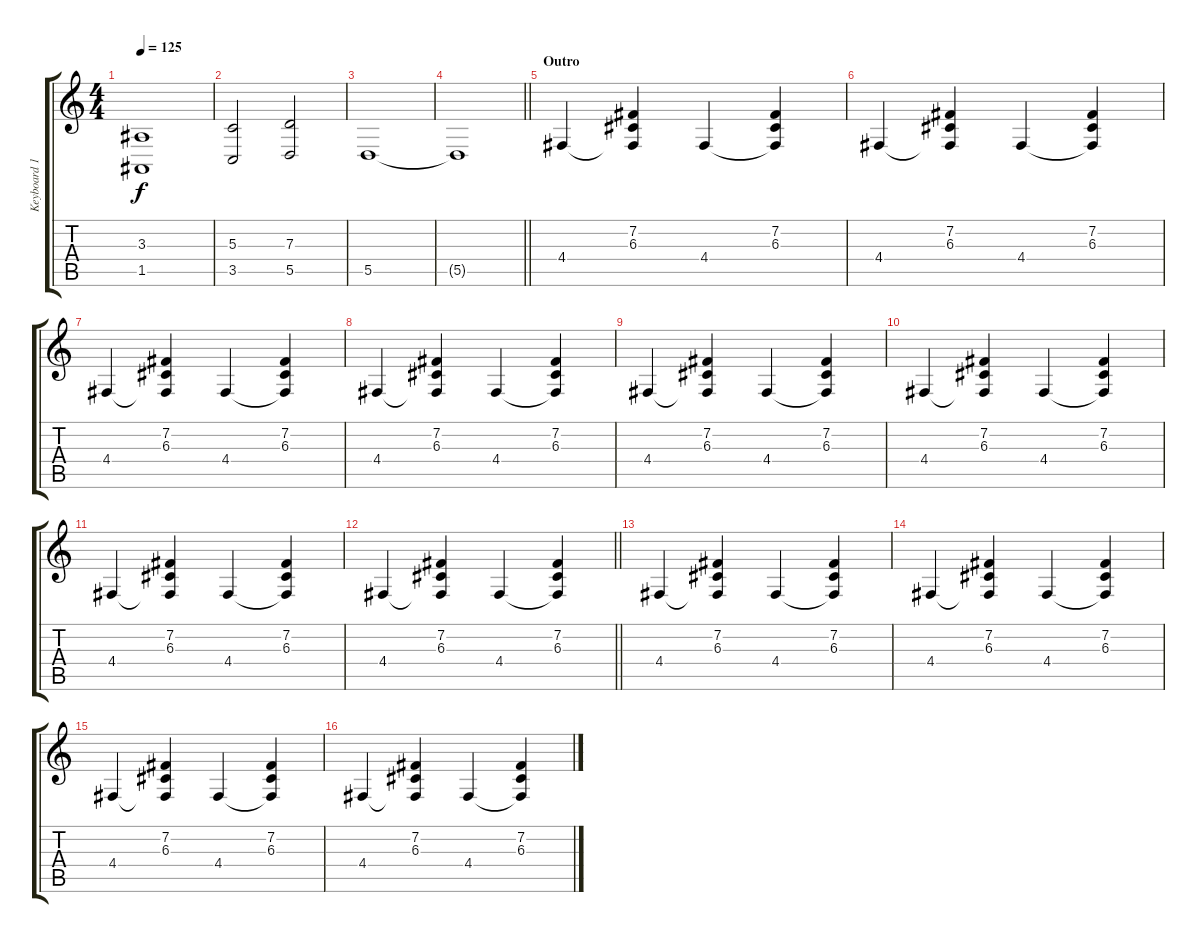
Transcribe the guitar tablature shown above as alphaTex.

\track ("Keyboard 1" "Keyboard 1") {instrument fx7echoes}
\staff {score tabs}
\tuning (E4 B3 G3 D3 A2 D2) {hide}
\ts (4 4)
\tempo 125
\clef g2
\ks c
(3.3 1.5).1{dy f} |
(5.3 3.5).2 (7.3 5.5).2 |
5.5.1 |
\barLineRight lightlight
5.5{t}.1 |
\section ("" "Outro")
4.4.4 (7.2 6.3 4.4{t}).4 4.4.4 (7.2 6.3 4.4{t}).4 |
4.4.4 (7.2 6.3 4.4{t}).4 4.4.4 (7.2 6.3 4.4{t}).4 |
4.4.4 (7.2 6.3 4.4{t}).4 4.4.4 (7.2 6.3 4.4{t}).4 |
4.4.4 (7.2 6.3 4.4{t}).4 4.4.4 (7.2 6.3 4.4{t}).4 |
4.4.4 (7.2 6.3 4.4{t}).4 4.4.4 (7.2 6.3 4.4{t}).4 |
4.4.4 (7.2 6.3 4.4{t}).4 4.4.4 (7.2 6.3 4.4{t}).4 |
4.4.4 (7.2 6.3 4.4{t}).4 4.4.4 (7.2 6.3 4.4{t}).4 |
\barLineRight lightlight
4.4.4 (7.2 6.3 4.4{t}).4 4.4.4 (7.2 6.3 4.4{t}).4 |
4.4.4 (7.2 6.3 4.4{t}).4 4.4.4 (7.2 6.3 4.4{t}).4 |
4.4.4 (7.2 6.3 4.4{t}).4 4.4.4 (7.2 6.3 4.4{t}).4 |
4.4.4 (7.2 6.3 4.4{t}).4 4.4.4 (7.2 6.3 4.4{t}).4 |
4.4.4 (7.2 6.3 4.4{t}).4 4.4.4 (7.2 6.3 4.4{t}).4
